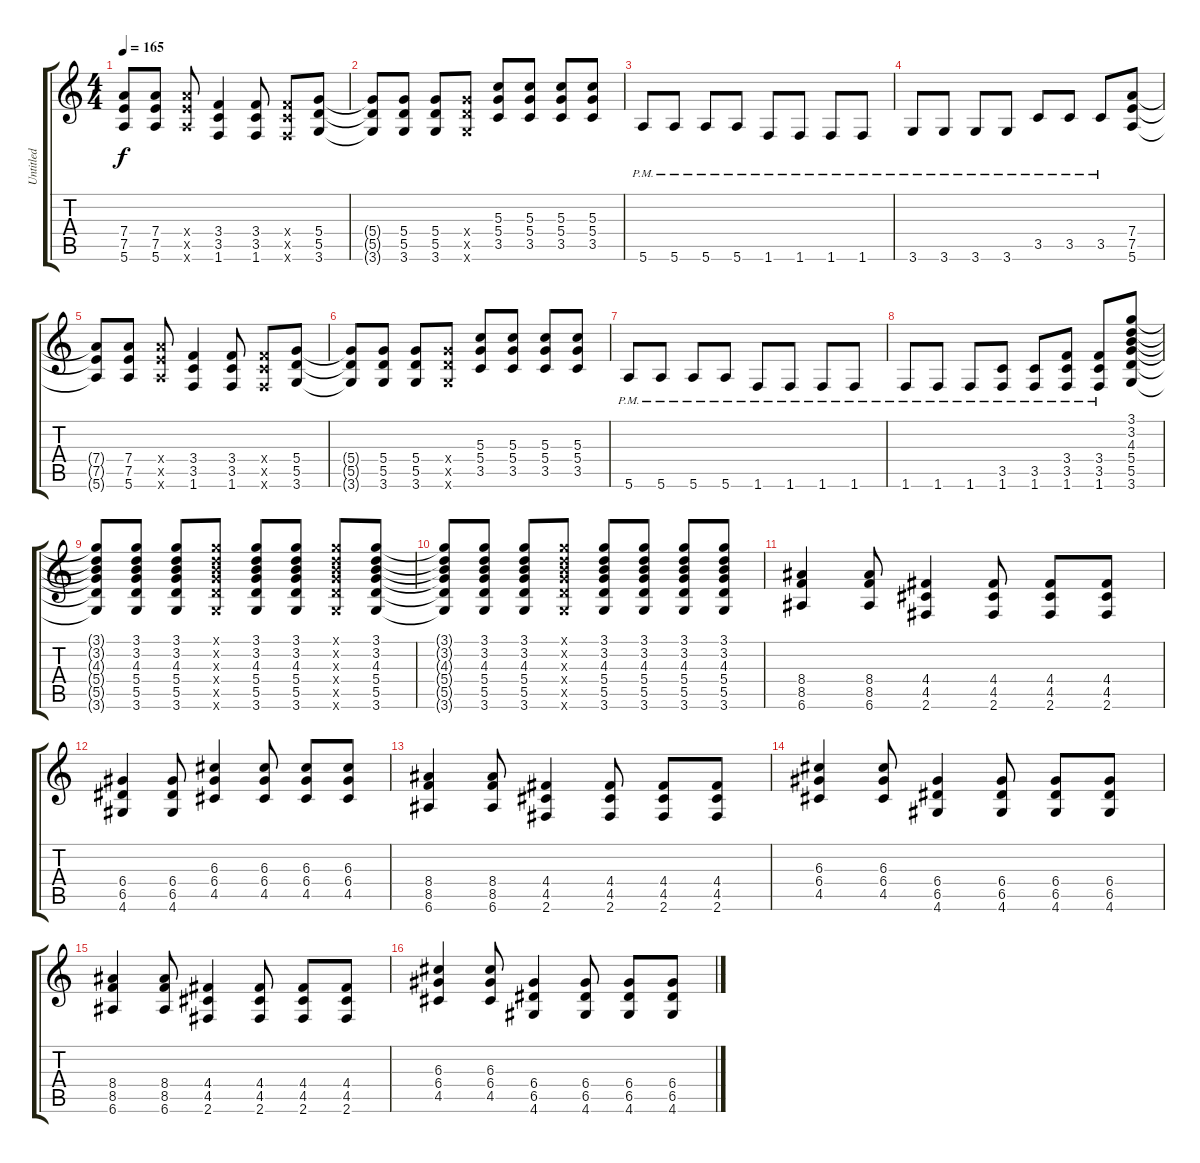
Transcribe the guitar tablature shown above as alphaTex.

\track ("Untitled" "Untitled") {instrument distortionguitar}
\staff {score tabs}
\tuning (E4 B3 G3 D3 A2 E2) {hide}
\ts (4 4)
\tempo 165
\clef g2
\ks c
(7.4{t} 7.5{t} 5.6{t}).8{dy f} (7.4 7.5 5.6).8 (7.4{x} 7.5{x} 5.6{x}).8 (3.4 3.5 1.6).4 (3.4 3.5 1.6).8 (3.4{x} 3.5{x} 1.6{x}).8 (5.4 5.5 3.6).8 |
(5.4{t} 5.5{t} 3.6{t}).8 (5.4 5.5 3.6).8 (5.4 5.5 3.6).8 (5.4{x} 5.5{x} 3.6{x}).8 (5.3 5.4 3.5).8 (5.3 5.4 3.5).8 (5.3 5.4 3.5).8 (5.3 5.4 3.5).8 |
5.6{pm}.8 5.6{pm}.8 5.6{pm}.8 5.6{pm}.8 1.6{pm}.8 1.6{pm}.8 1.6{pm}.8 1.6{pm}.8 |
3.6{pm}.8 3.6{pm}.8 3.6{pm}.8 3.6{pm}.8 3.5{pm}.8 3.5{pm}.8 3.5{pm}.8 (7.4 7.5 5.6).8 |
(7.4{t} 7.5{t} 5.6{t}).8 (7.4 7.5 5.6).8 (7.4{x} 7.5{x} 5.6{x}).8 (3.4 3.5 1.6).4 (3.4 3.5 1.6).8 (3.4{x} 3.5{x} 1.6{x}).8 (5.4 5.5 3.6).8 |
(5.4{t} 5.5{t} 3.6{t}).8 (5.4 5.5 3.6).8 (5.4 5.5 3.6).8 (5.4{x} 5.5{x} 3.6{x}).8 (5.3 5.4 3.5).8 (5.3 5.4 3.5).8 (5.3 5.4 3.5).8 (5.3 5.4 3.5).8 |
5.6{pm}.8 5.6{pm}.8 5.6{pm}.8 5.6{pm}.8 1.6{pm}.8 1.6{pm}.8 1.6{pm}.8 1.6{pm}.8 |
1.6{pm}.8 1.6{pm}.8 1.6{pm}.8 (3.5{pm} 1.6{pm}).8 (3.5{pm} 1.6{pm}).8 (3.4{pm} 3.5{pm} 1.6{pm}).8 (3.4{pm} 3.5{pm} 1.6{pm}).8 (3.1 3.2 4.3 5.4 5.5 3.6).8 |
(3.1{t} 3.2{t} 4.3{t} 5.4{t} 5.5{t} 3.6{t}).8 (3.1 3.2 4.3 5.4 5.5 3.6).8 (3.1 3.2 4.3 5.4 5.5 3.6).8 (3.1{x} 3.2{x} 4.3{x} 5.4{x} 5.5{x} 3.6{x}).8 (3.1 3.2 4.3 5.4 5.5 3.6).8 (3.1 3.2 4.3 5.4 5.5 3.6).8 (3.1{x} 3.2{x} 4.3{x} 5.4{x} 5.5{x} 3.6{x}).8 (3.1 3.2 4.3 5.4 5.5 3.6).8 |
(3.1{t} 3.2{t} 4.3{t} 5.4{t} 5.5{t} 3.6{t}).8 (3.1 3.2 4.3 5.4 5.5 3.6).8 (3.1 3.2 4.3 5.4 5.5 3.6).8 (3.1{x} 3.2{x} 4.3{x} 5.4{x} 5.5{x} 3.6{x}).8 (3.1 3.2 4.3 5.4 5.5 3.6).8 (3.1 3.2 4.3 5.4 5.5 3.6).8 (3.1 3.2 4.3 5.4 5.5 3.6).8 (3.1 3.2 4.3 5.4 5.5 3.6).8 |
(8.4 8.5 6.6).4 (8.4 8.5 6.6).8 (4.4 4.5 2.6).4 (4.4 4.5 2.6).8 (4.4 4.5 2.6).8 (4.4 4.5 2.6).8 |
(6.4 6.5 4.6).4 (6.4 6.5 4.6).8 (6.3 6.4 4.5).4 (6.3 6.4 4.5).8 (6.3 6.4 4.5).8 (6.3 6.4 4.5).8 |
(8.4 8.5 6.6).4 (8.4 8.5 6.6).8 (4.4 4.5 2.6).4 (4.4 4.5 2.6).8 (4.4 4.5 2.6).8 (4.4 4.5 2.6).8 |
(6.3 6.4 4.5).4 (6.3 6.4 4.5).8 (6.4 6.5 4.6).4 (6.4 6.5 4.6).8 (6.4 6.5 4.6).8 (6.4 6.5 4.6).8 |
(8.4 8.5 6.6).4 (8.4 8.5 6.6).8 (4.4 4.5 2.6).4 (4.4 4.5 2.6).8 (4.4 4.5 2.6).8 (4.4 4.5 2.6).8 |
(6.3 6.4 4.5).4 (6.3 6.4 4.5).8 (6.4 6.5 4.6).4 (6.4 6.5 4.6).8 (6.4 6.5 4.6).8 (6.4 6.5 4.6).8
